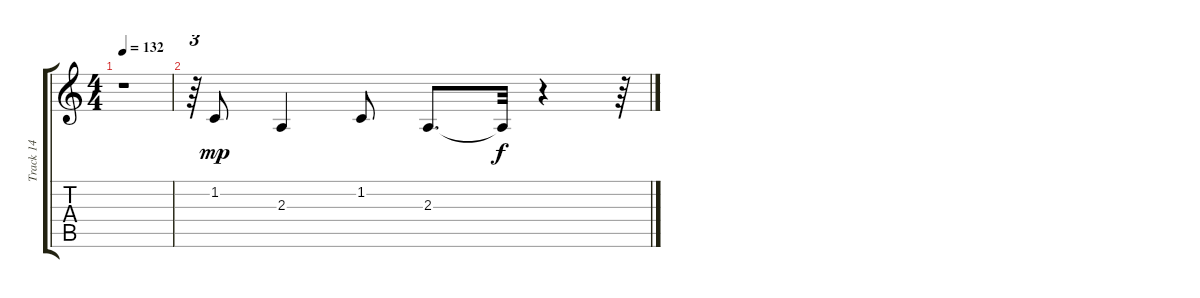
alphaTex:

\track ("Track 14" "Track 14") {instrument harpsichord}
\staff {score tabs}
\tuning (E4 B3 G3 D3 A2 E2) {hide}
\ts (4 4)
\tempo 132
\clef g2
\ks c
r.1{dy f} |
r.64{tu (3 2)} 1.2.8{dy mp volume 4} 2.3.4{volume 3} 1.2.8{volume 2} 2.3.8{d volume 2} 2.3{t}.32{dy f} r.4 r.64
